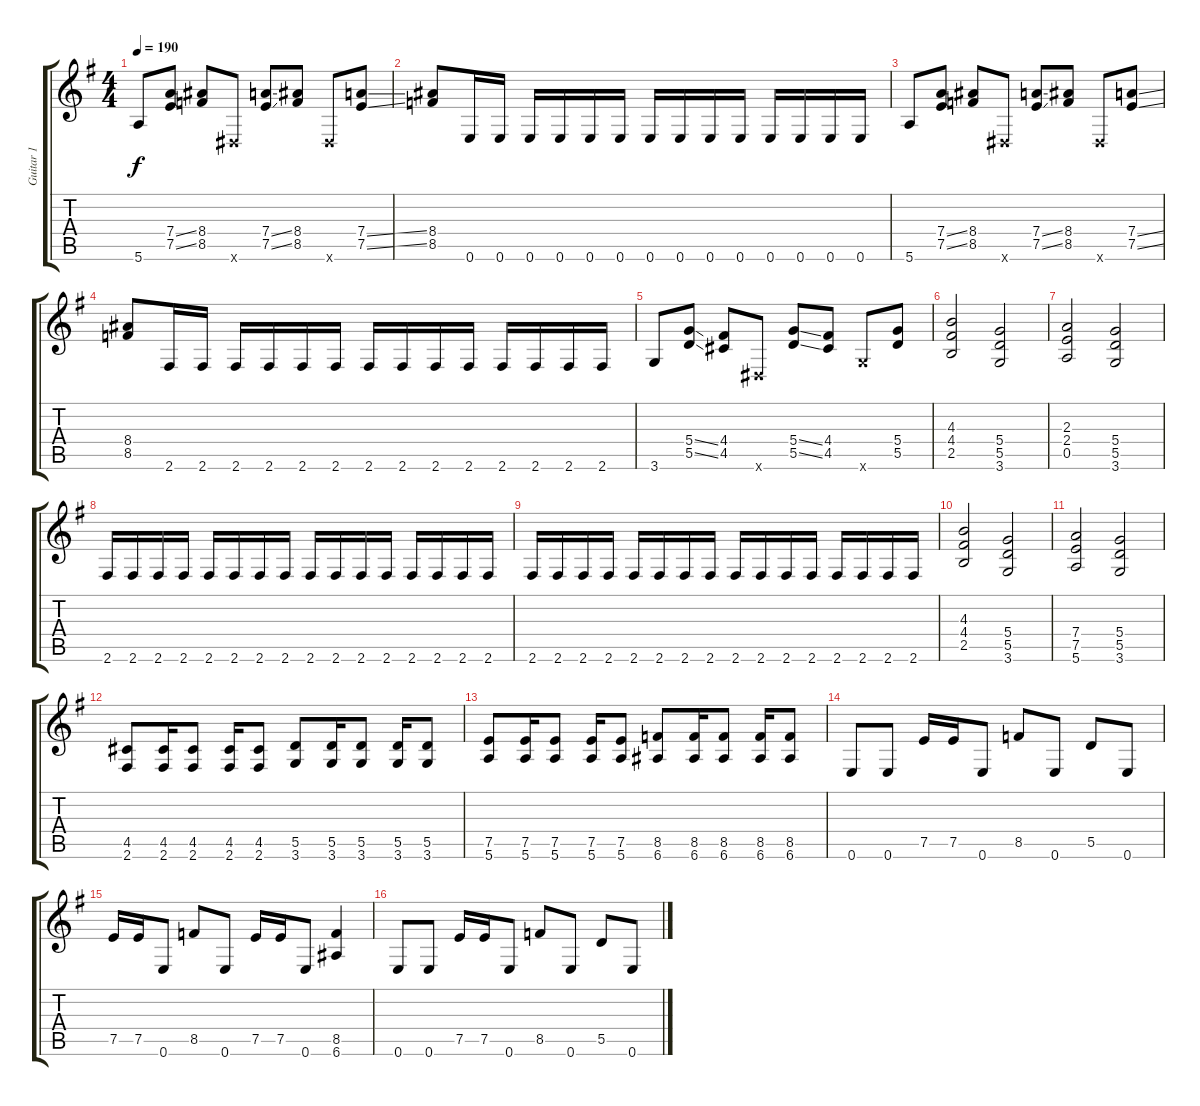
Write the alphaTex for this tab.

\track ("Guitar 1" "Guitar 1") {instrument distortionguitar}
\staff {score tabs}
\tuning (E4 B3 G3 D3 A2 E2) {hide}
\ts (4 4)
\tempo 190
\clef g2
\ks eminor
5.6.8{dy f} (7.4{ss} 7.5{ss}).8 (8.4 8.5).8 -1.6{x}.8 (7.4{ss} 7.5{ss}).8 (8.4 8.5).8 -1.6{x}.8 (7.4{ss} 7.5{ss}).8 |
(8.4 8.5).8 0.6.16 0.6.16 0.6.16 0.6.16 0.6.16 0.6.16 0.6.16 0.6.16 0.6.16 0.6.16 0.6.16 0.6.16 0.6.16 0.6.16 |
5.6.8 (7.4{ss} 7.5{ss}).8 (8.4 8.5).8 -1.6{x}.8 (7.4{ss} 7.5{ss}).8 (8.4 8.5).8 -1.6{x}.8 (7.4{ss} 7.5{ss}).8 |
(8.4 8.5).8 2.6.16 2.6.16 2.6.16 2.6.16 2.6.16 2.6.16 2.6.16 2.6.16 2.6.16 2.6.16 2.6.16 2.6.16 2.6.16 2.6.16 |
3.6.8 (5.4{ss} 5.5{ss}).8 (4.4 4.5).8 -1.6{x}.8 (5.4{ss} 5.5{ss}).8 (4.4 4.5).8 3.6{x}.8 (5.4 5.5).8 |
(4.3 4.4 2.5).2 (5.4 5.5 3.6).2 |
(2.3 2.4 0.5).2 (5.4 5.5 3.6).2 |
2.6.16 2.6.16 2.6.16 2.6.16 2.6.16 2.6.16 2.6.16 2.6.16 2.6.16 2.6.16 2.6.16 2.6.16 2.6.16 2.6.16 2.6.16 2.6.16 |
2.6.16 2.6.16 2.6.16 2.6.16 2.6.16 2.6.16 2.6.16 2.6.16 2.6.16 2.6.16 2.6.16 2.6.16 2.6.16 2.6.16 2.6.16 2.6.16 |
(4.3 4.4 2.5).2 (5.4 5.5 3.6).2 |
(7.4 7.5 5.6).2 (5.4 5.5 3.6).2 |
(4.5 2.6).8 (4.5 2.6).16 (4.5 2.6).8 (4.5 2.6).16 (4.5 2.6).8 (5.5 3.6).8 (5.5 3.6).16 (5.5 3.6).8 (5.5 3.6).16 (5.5 3.6).8 |
(7.5 5.6).8 (7.5 5.6).16 (7.5 5.6).8 (7.5 5.6).16 (7.5 5.6).8 (8.5 6.6).8 (8.5 6.6).16 (8.5 6.6).8 (8.5 6.6).16 (8.5 6.6).8 |
0.6.8 0.6.8 7.5.16 7.5.16 0.6.8 8.5.8 0.6.8 5.5.8 0.6.8 |
7.5.16 7.5.16 0.6.8 8.5.8 0.6.8 7.5.16 7.5.16 0.6.8 (8.5 6.6).4 |
0.6.8 0.6.8 7.5.16 7.5.16 0.6.8 8.5.8 0.6.8 5.5.8 0.6.8
